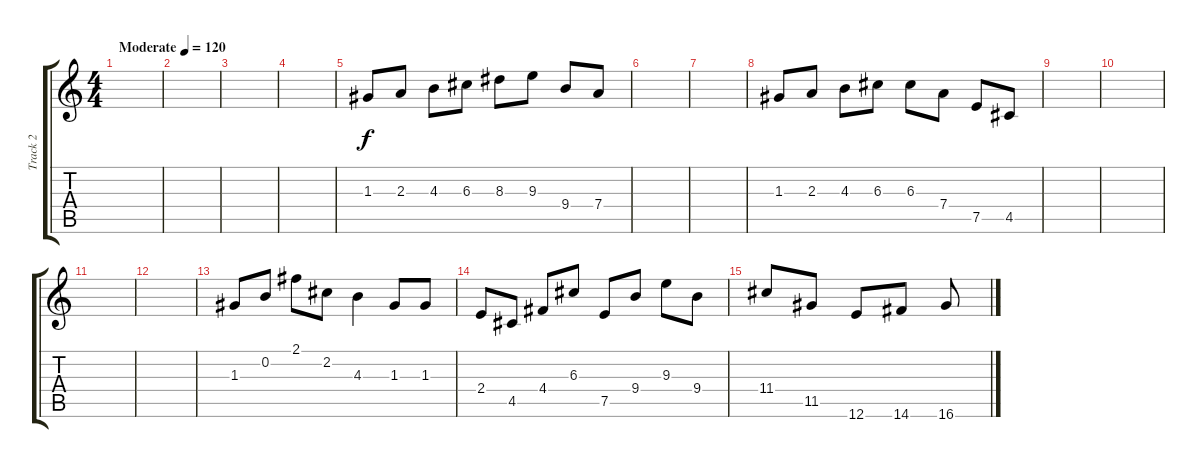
\track ("Track 2" "Track 2") {instrument acousticguitarsteel}
\staff {score tabs}
\tuning (E4 B3 G3 D3 A2 E2) {hide}
\ts (4 4)
\tempo (120 "Moderate")
\clef g2
\ks c
|
|
|
|
1.3.8 2.3.8 4.3.8 6.3.8 8.3.8 9.3.8 9.4.8 7.4.8 |
|
|
1.3.8 2.3.8 4.3.8 6.3.8 6.3.8 7.4.8 7.5.8 4.5.8 |
|
|
|
|
1.3.8 0.2.8 2.1.8 2.2.8 4.3.4 1.3.8 1.3.8 |
2.4.8 4.5.8 4.4.8 6.3.8 7.5.8 9.4.8 9.3.8 9.4.8 |
11.4.8 11.5.8 12.6.8 14.6.8 16.6.8
